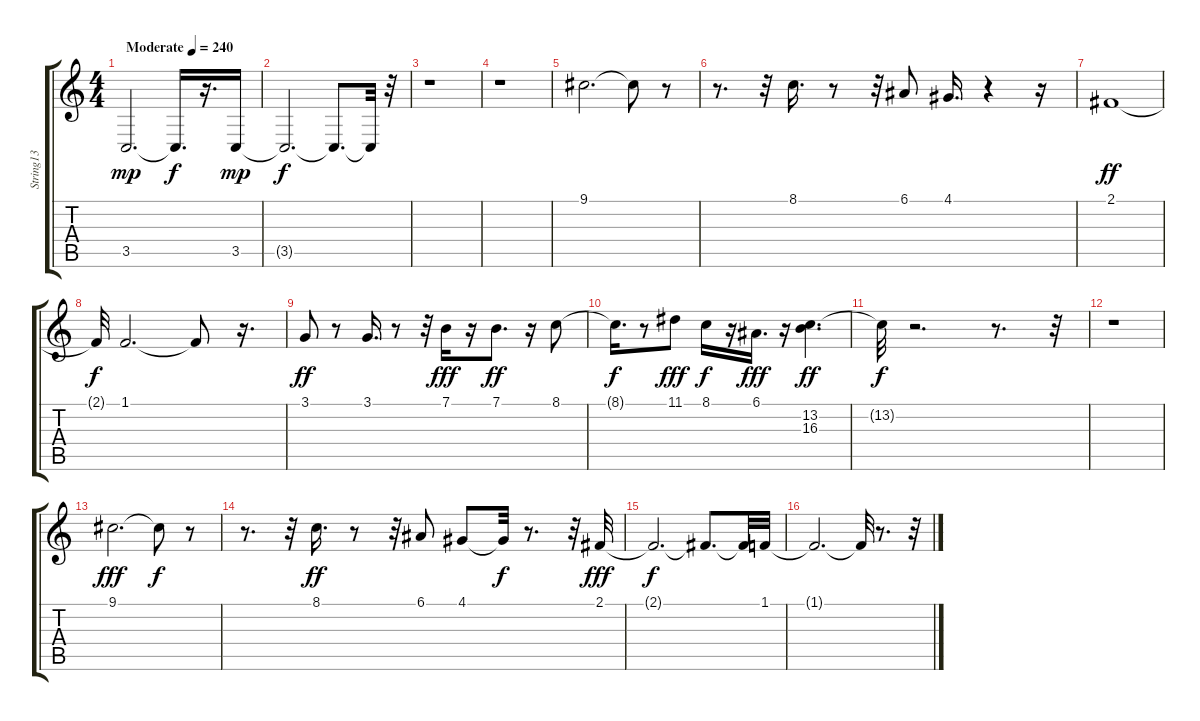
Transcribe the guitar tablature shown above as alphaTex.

\track ("String13" "String13") {instrument stringensemble1}
\staff {score tabs}
\tuning (E4 B3 G3 D3 A2 E2) {hide}
\ts (4 4)
\tempo (240 "Moderate")
\clef g2
\ks c
3.5.2{d dy mp instrument stringensemble1} 3.5{t}.16{d dy f} r.16{d} 3.5.16{dy mp} |
3.5{t}.2{d dy f} 3.5{t}.8{d} 3.5{t}.32 r.32 |
r.1 |
r.1 |
9.1.2{d} 9.1{t}.8 r.8 |
r.8{d} r.32 8.1.16{d} r.8 r.32 6.1.8 4.1.16{d} r.4 r.16 |
2.1.1{dy ff} |
2.1{t}.32{dy f} 1.1.2{d} 1.1{t}.8 r.16{d} |
3.1.8{dy ff} r.8 3.1.16{d} r.8 r.32 7.1.16{dy fff} r.16 7.1.8{d dy ff} r.16 8.1.8 |
8.1{t}.16{d dy f} r.8 11.1.8{dy fff} 8.1.16{dy f} r.16 6.1.16{d dy fff} r.16 (13.2 16.3).4{d dy ff} |
13.2{t}.32{dy f} r.2{d} r.8{d} r.32 |
r.1 |
9.1.2{d dy fff} 9.1{t}.8{dy f} r.8 |
r.8{d} r.32 8.1.16{d dy ff} r.8 r.32 6.1.8 4.1.8 4.1{t}.32{dy f} r.8{d} r.32 2.1.32{dy fff} |
2.1{t}.2{d dy f} 2.1{t}.8{d} 2.1{t}.32 1.1.32 |
1.1{t}.2{d} 1.1{t}.32 r.8{d} r.32
